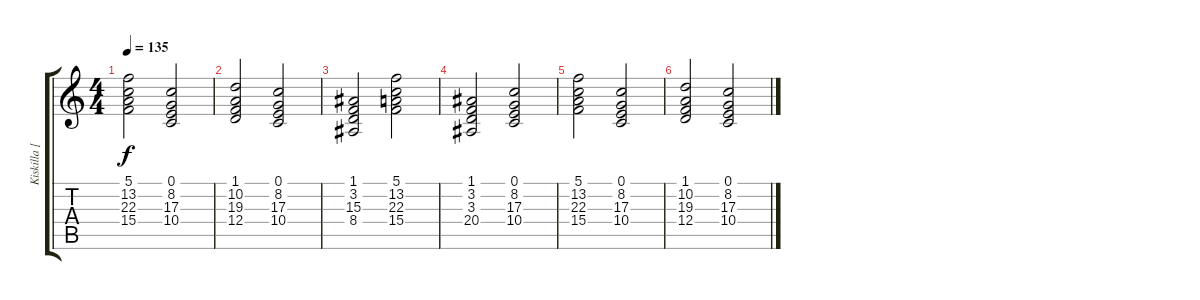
\track ("Kiskilla [teclado]" "Kiskilla [") {instrument stringensemble1}
\staff {score tabs}
\tuning (E4 B3 G3 D3 A2 E2) {hide}
\ts (4 4)
\tempo 135
\clef g2
\ks c
(5.1 13.2 22.3 15.4).2{dy f volume 5} (0.1 8.2 17.3 10.4).2 |
(1.1 10.2 19.3 12.4).2 (0.1 8.2 17.3 10.4).2 |
(1.1 3.2 15.3 8.4).2{volume 0} (5.1 13.2 22.3 15.4).2 |
(1.1 3.2 3.3 20.4).2 (0.1 8.2 17.3 10.4).2 |
(5.1 13.2 22.3 15.4).2 (0.1 8.2 17.3 10.4).2 |
(1.1 10.2 19.3 12.4).2 (0.1 8.2 17.3 10.4).2
